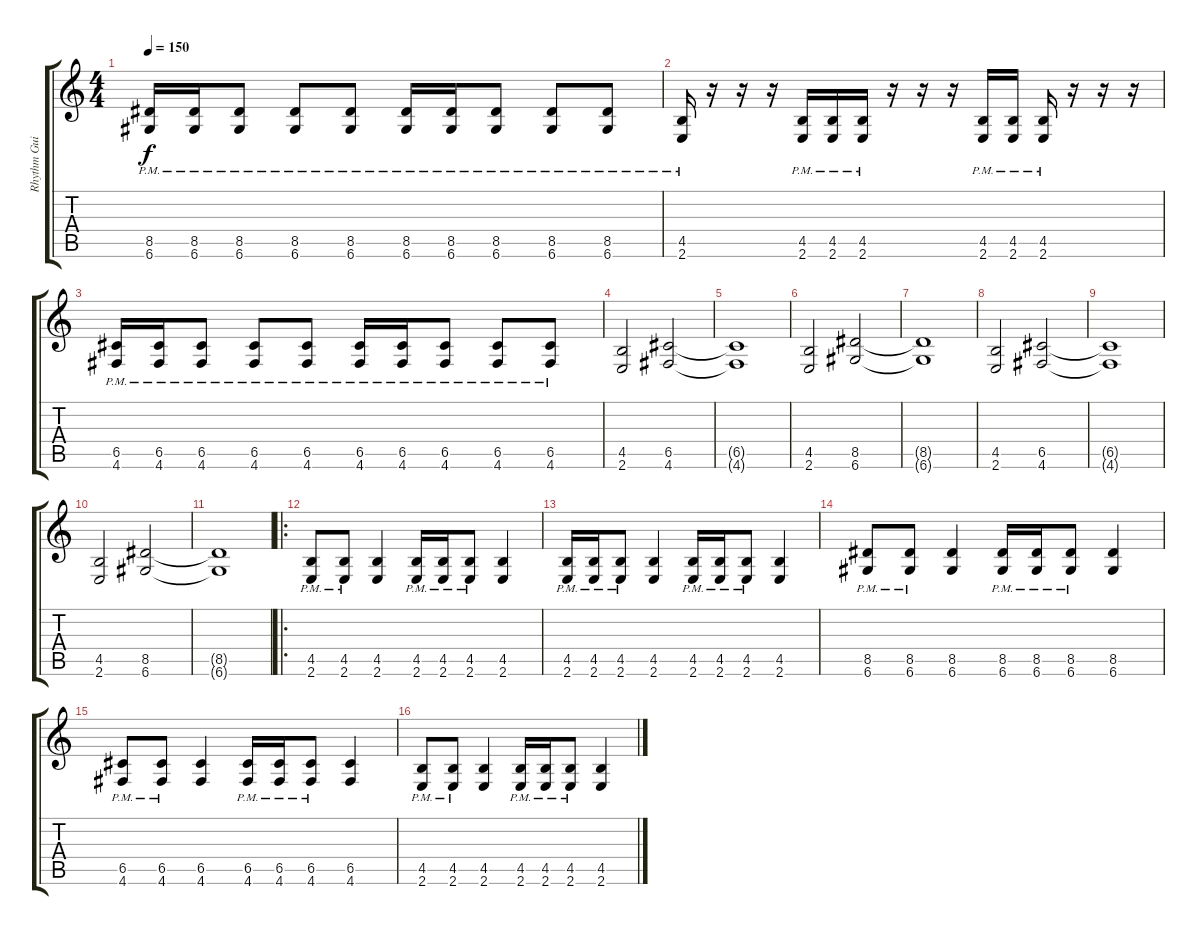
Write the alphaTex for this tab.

\track ("Rhythm Guitar" "Rhythm Gui") {instrument overdrivenguitar}
\staff {score tabs}
\tuning (D4 A3 F3 C3 G2 D2) {hide}
\ts (4 4)
\tempo 150
\clef g2
\ks c
(8.5{pm} 6.6{pm}).16{dy f} (8.5{pm} 6.6{pm}).16 (8.5{pm} 6.6{pm}).8 (8.5{pm} 6.6{pm}).8 (8.5{pm} 6.6{pm}).8 (8.5{pm} 6.6{pm}).16 (8.5{pm} 6.6{pm}).16 (8.5{pm} 6.6{pm}).8 (8.5{pm} 6.6{pm}).8 (8.5{pm} 6.6{pm}).8 |
(4.5{pm} 2.6{pm}).16 r.16 r.16 r.16 (4.5{pm} 2.6{pm}).16 (4.5{pm} 2.6{pm}).16 (4.5{pm} 2.6{pm}).16 r.16 r.16 r.16 (4.5{pm} 2.6{pm}).16 (4.5{pm} 2.6{pm}).16 (4.5{pm} 2.6{pm}).16 r.16 r.16 r.16 |
(6.5{pm} 4.6{pm}).16 (6.5{pm} 4.6{pm}).16 (6.5{pm} 4.6{pm}).8 (6.5{pm} 4.6{pm}).8 (6.5{pm} 4.6{pm}).8 (6.5{pm} 4.6{pm}).16 (6.5{pm} 4.6{pm}).16 (6.5{pm} 4.6{pm}).8 (6.5{pm} 4.6{pm}).8 (6.5{pm} 4.6{pm}).8 |
(4.5 2.6).2 (6.5 4.6).2 |
(6.5{t} 4.6{t}).1 |
(4.5 2.6).2 (8.5 6.6).2 |
(8.5{t} 6.6{t}).1 |
(4.5 2.6).2 (6.5 4.6).2 |
(6.5{t} 4.6{t}).1 |
(4.5 2.6).2 (8.5 6.6).2 |
(8.5{t} 6.6{t}).1 |
\ro
(4.5{pm} 2.6{pm}).8 (4.5{pm} 2.6{pm}).8 (4.5 2.6).4 (4.5{pm} 2.6{pm}).16 (4.5{pm} 2.6{pm}).16 (4.5{pm} 2.6{pm}).8 (4.5 2.6).4 |
(4.5{pm} 2.6{pm}).16 (4.5{pm} 2.6{pm}).16 (4.5{pm} 2.6{pm}).8 (4.5 2.6).4 (4.5{pm} 2.6{pm}).16 (4.5{pm} 2.6{pm}).16 (4.5{pm} 2.6{pm}).8 (4.5 2.6).4 |
(8.5{pm} 6.6{pm}).8 (8.5{pm} 6.6{pm}).8 (8.5 6.6).4 (8.5{pm} 6.6{pm}).16 (8.5{pm} 6.6{pm}).16 (8.5{pm} 6.6{pm}).8 (8.5 6.6).4 |
(6.5{pm} 4.6{pm}).8 (6.5{pm} 4.6{pm}).8 (6.5 4.6).4 (6.5{pm} 4.6{pm}).16 (6.5{pm} 4.6{pm}).16 (6.5{pm} 4.6{pm}).8 (6.5 4.6).4 |
(4.5{pm} 2.6{pm}).8 (4.5{pm} 2.6{pm}).8 (4.5 2.6).4 (4.5{pm} 2.6{pm}).16 (4.5{pm} 2.6{pm}).16 (4.5{pm} 2.6{pm}).8 (4.5 2.6).4
